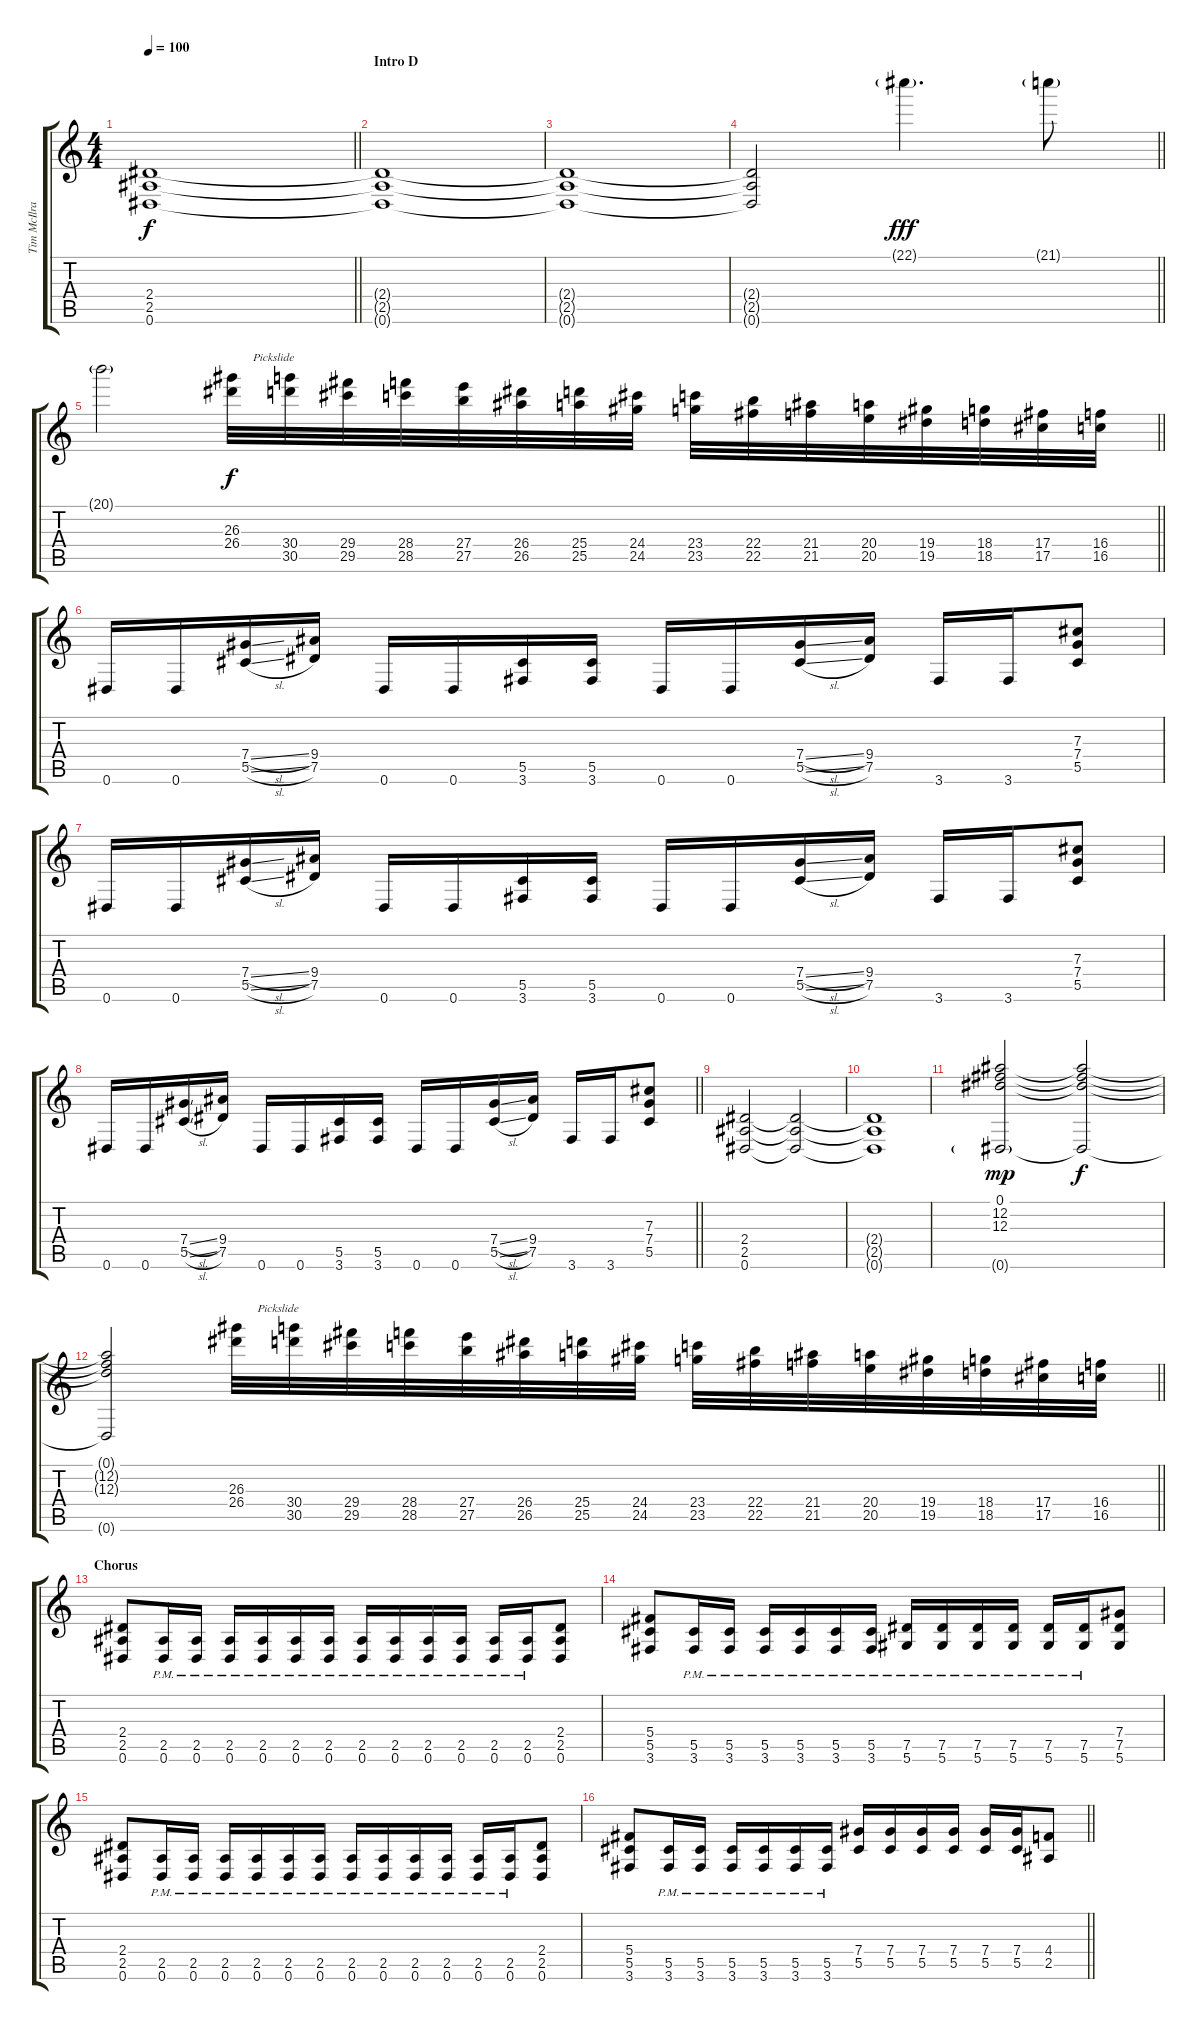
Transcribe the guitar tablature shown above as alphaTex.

\track ("Tim McIlrath" "Tim McIlra") {instrument distortionguitar}
\staff {score tabs}
\tuning (Eb4 Bb3 Gb3 Db3 Ab2 Eb2) {hide}
\ts (4 4)
\tempo 100
\clef g2
\barLineRight lightlight
\ks c
(2.4{t} 2.5{t} 0.6{t}).1{dy f} |
\section ("" "Intro D")
(2.4{t} 2.5{t} 0.6{t}).1 |
(2.4{t} 2.5{t} 0.6{t}).1 |
\barLineRight lightlight
(2.4{t} 2.5{t} 0.6{t}).2 22.1{g}.4{d dy fff volume 12} 21.1{g}.8 |
\barLineRight lightlight
20.1{g}.2 (26.3 26.4).32{txt "       Pickslide" dy f volume 13} (30.4 30.5).32 (29.4 29.5).32 (28.4 28.5).32 (27.4 27.5).32 (26.4 26.5).32 (25.4 25.5).32 (24.4 24.5).32 (23.4 23.5).32 (22.4 22.5).32 (21.4 21.5).32 (20.4 20.5).32 (19.4 19.5).32 (18.4 18.5).32 (17.4 17.5).32 (16.4 16.5).32 |
0.6.16 0.6.16 (7.4{sl} 5.5{sl}).16 (9.4 7.5).16 0.6.16 0.6.16 (5.5 3.6).16 (5.5 3.6).16 0.6.16 0.6.16 (7.4{sl} 5.5{sl}).16 (9.4 7.5).16 3.6.16 3.6.16 (7.3 7.4 5.5).8 |
0.6.16 0.6.16 (7.4{sl} 5.5{sl}).16 (9.4 7.5).16 0.6.16 0.6.16 (5.5 3.6).16 (5.5 3.6).16 0.6.16 0.6.16 (7.4{sl} 5.5{sl}).16 (9.4 7.5).16 3.6.16 3.6.16 (7.3 7.4 5.5).8 |
\barLineRight lightlight
0.6.16 0.6.16 (7.4{sl} 5.5{sl}).16 (9.4 7.5).16 0.6.16 0.6.16 (5.5 3.6).16 (5.5 3.6).16 0.6.16 0.6.16 (7.4{sl} 5.5{sl}).16 (9.4 7.5).16 3.6.16 3.6.16 (7.3 7.4 5.5).8 |
(2.4 2.5 0.6).2 (2.4{t} 2.5{t} 0.6{t}).2{volume 3} |
(2.4{t} 2.5{t} 0.6{t}).1 |
(0.1 12.2 12.3 0.6{g}).2{dy mp volume 11} (0.1{t} 12.2{t} 12.3{t} 0.6{t}).2{dy f volume 7} |
\barLineRight lightlight
(0.1{t} 12.2{t} 12.3{t} 0.6{t}).2 (26.3 26.4).32{txt "       Pickslide" volume 13} (30.4 30.5).32 (29.4 29.5).32 (28.4 28.5).32 (27.4 27.5).32 (26.4 26.5).32 (25.4 25.5).32 (24.4 24.5).32 (23.4 23.5).32 (22.4 22.5).32 (21.4 21.5).32 (20.4 20.5).32 (19.4 19.5).32 (18.4 18.5).32 (17.4 17.5).32 (16.4 16.5).32 |
\section ("" "Chorus")
(2.4 2.5 0.6).8{volume 13} (2.5{pm} 0.6{pm}).16 (2.5{pm} 0.6{pm}).16 (2.5{pm} 0.6{pm}).16 (2.5{pm} 0.6{pm}).16 (2.5{pm} 0.6{pm}).16 (2.5{pm} 0.6{pm}).16 (2.5{pm} 0.6{pm}).16 (2.5{pm} 0.6{pm}).16 (2.5{pm} 0.6{pm}).16 (2.5{pm} 0.6{pm}).16 (2.5{pm} 0.6{pm}).16 (2.5{pm} 0.6{pm}).16 (2.4 2.5 0.6).8 |
(5.4 5.5 3.6).8 (5.5{pm} 3.6{pm}).16 (5.5{pm} 3.6{pm}).16 (5.5{pm} 3.6{pm}).16 (5.5{pm} 3.6{pm}).16 (5.5{pm} 3.6{pm}).16 (5.5{pm} 3.6{pm}).16 (7.5{pm} 5.6{pm}).16 (7.5{pm} 5.6{pm}).16 (7.5{pm} 5.6{pm}).16 (7.5{pm} 5.6{pm}).16 (7.5{pm} 5.6{pm}).16 (7.5{pm} 5.6{pm}).16 (7.4 7.5 5.6).8 |
(2.4 2.5 0.6).8 (2.5{pm} 0.6{pm}).16 (2.5{pm} 0.6{pm}).16 (2.5{pm} 0.6{pm}).16 (2.5{pm} 0.6{pm}).16 (2.5{pm} 0.6{pm}).16 (2.5{pm} 0.6{pm}).16 (2.5{pm} 0.6{pm}).16 (2.5{pm} 0.6{pm}).16 (2.5{pm} 0.6{pm}).16 (2.5{pm} 0.6{pm}).16 (2.5{pm} 0.6{pm}).16 (2.5{pm} 0.6{pm}).16 (2.4 2.5 0.6).8 |
\barLineRight lightlight
(5.4 5.5 3.6).8 (5.5{pm} 3.6{pm}).16 (5.5{pm} 3.6{pm}).16 (5.5{pm} 3.6{pm}).16 (5.5{pm} 3.6{pm}).16 (5.5{pm} 3.6{pm}).16 (5.5{pm} 3.6{pm}).16 (7.4 5.5).16 (7.4 5.5).16 (7.4 5.5).16 (7.4 5.5).16 (7.4 5.5).16 (7.4 5.5).16 (4.4 2.5).8
